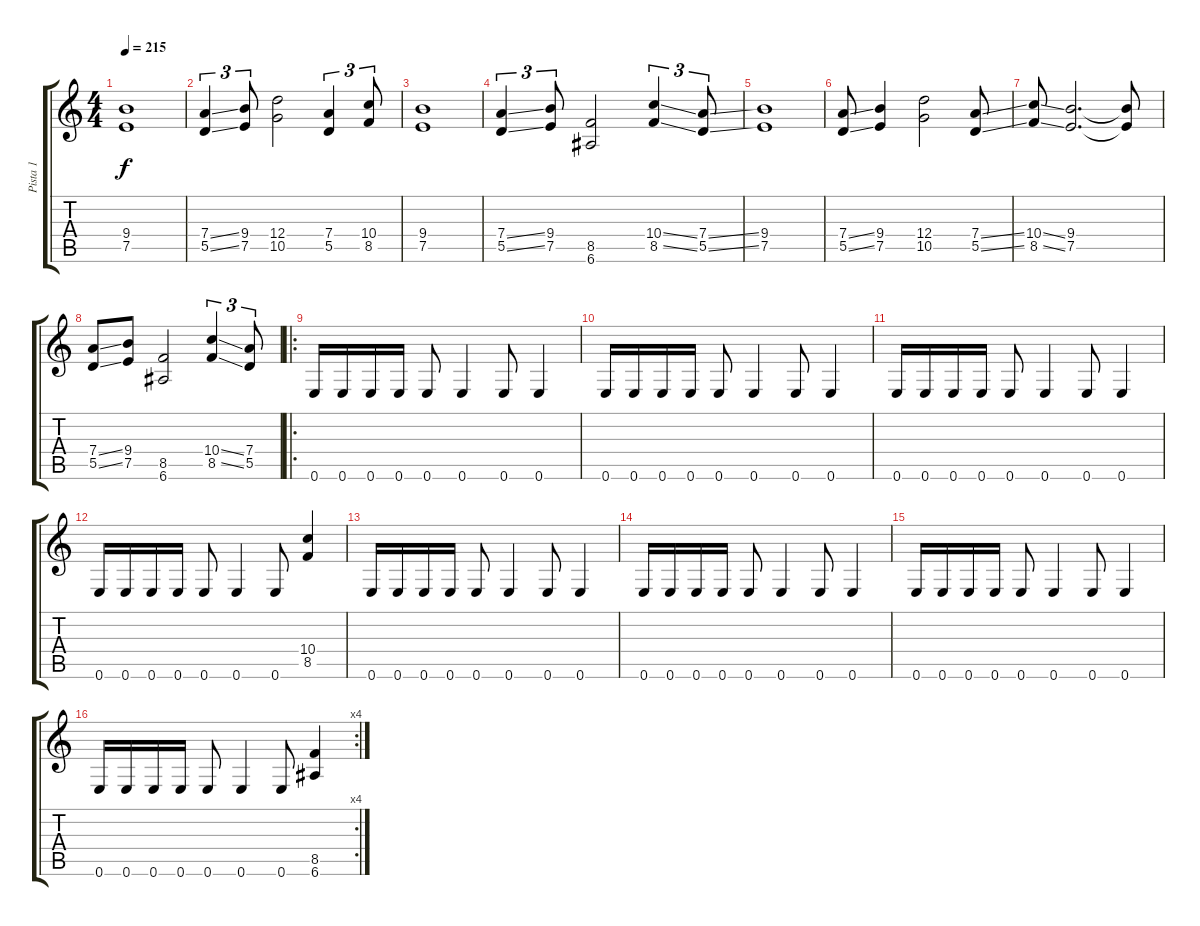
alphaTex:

\track ("Pista 1" "Pista 1") {instrument distortionguitar}
\staff {score tabs}
\tuning (E4 B3 G3 D3 A2 E2) {hide}
\ts (4 4)
\tempo 215
\clef g2
\ks c
(9.4 7.5).1{dy f} |
(7.4{ss} 5.5{ss}).4{tu (3 2)} (9.4 7.5).8{tu (3 2)} (12.4 10.5).2 (7.4 5.5).4{tu (3 2)} (10.4 8.5).8{tu (3 2)} |
(9.4 7.5).1 |
(7.4{ss} 5.5{ss}).4{tu (3 2)} (9.4 7.5).8{tu (3 2)} (8.5 6.6).2 (10.4{ss} 8.5{ss}).4{tu (3 2)} (7.4{ss} 5.5{ss}).8{tu (3 2)} |
(9.4 7.5).1 |
(7.4{ss} 5.5{ss}).8 (9.4 7.5).4 (12.4 10.5).2 (7.4{ss} 5.5{ss}).8 |
(10.4{ss} 8.5{ss}).8 (9.4 7.5).2{d} (9.4{t} 7.5{t}).8 |
(7.4{ss} 5.5{ss}).8 (9.4 7.5).8 (8.5 6.6).2 (10.4{ss} 8.5{ss}).4{tu (3 2)} (7.4 5.5).8{tu (3 2)} |
\ro
0.6.16 0.6.16 0.6.16 0.6.16 0.6.8 0.6.4 0.6.8 0.6.4 |
0.6.16 0.6.16 0.6.16 0.6.16 0.6.8 0.6.4 0.6.8 0.6.4 |
0.6.16 0.6.16 0.6.16 0.6.16 0.6.8 0.6.4 0.6.8 0.6.4 |
0.6.16 0.6.16 0.6.16 0.6.16 0.6.8 0.6.4 0.6.8 (10.4 8.5).4 |
0.6.16 0.6.16 0.6.16 0.6.16 0.6.8 0.6.4 0.6.8 0.6.4 |
0.6.16 0.6.16 0.6.16 0.6.16 0.6.8 0.6.4 0.6.8 0.6.4 |
0.6.16 0.6.16 0.6.16 0.6.16 0.6.8 0.6.4 0.6.8 0.6.4 |
\rc 4
0.6.16 0.6.16 0.6.16 0.6.16 0.6.8 0.6.4 0.6.8 (8.5 6.6).4
